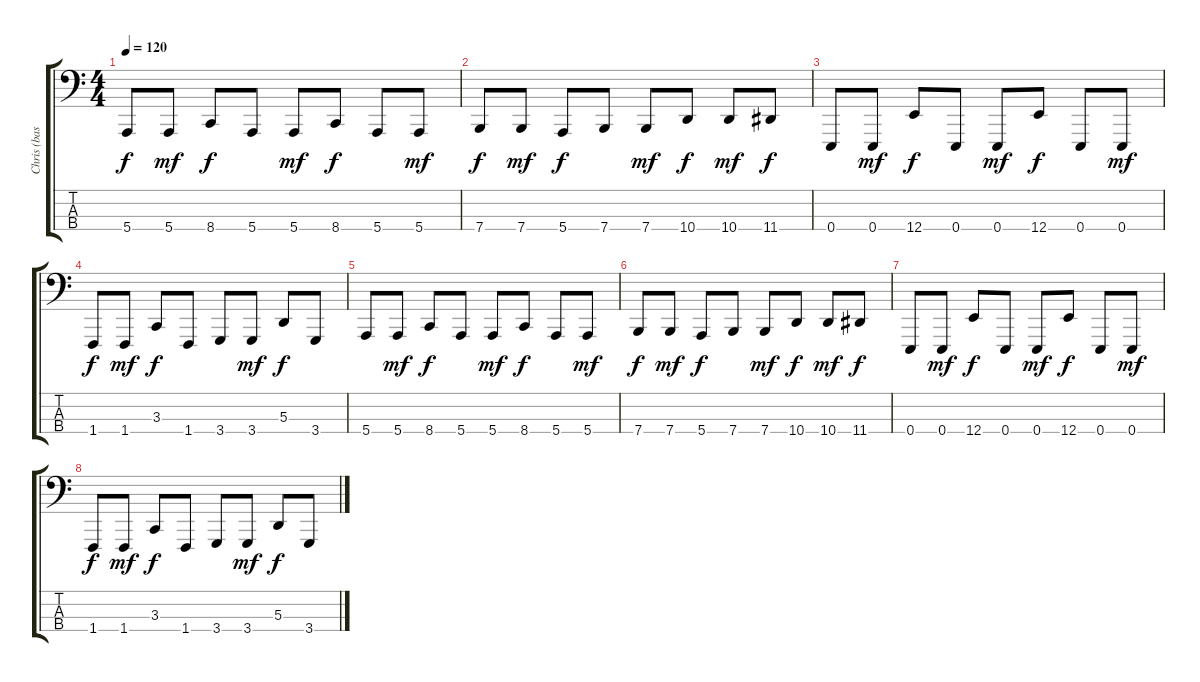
\track ("Chris (bass-fx)" "Chris (bas") {instrument synthbrass2}
\staff {score tabs}
\tuning (G2 D2 A1 E1) {hide}
\ts (4 4)
\tempo 120
\clef f4
\ks c
5.4.8{dy f} 5.4.8{dy mf} 8.4.8{dy f} 5.4.8 5.4.8{dy mf} 8.4.8{dy f} 5.4.8 5.4.8{dy mf} |
7.4.8{dy f} 7.4.8{dy mf} 5.4.8{dy f} 7.4.8 7.4.8{dy mf} 10.4.8{dy f} 10.4.8{dy mf} 11.4.8{dy f} |
0.4.8 0.4.8{dy mf} 12.4.8{dy f} 0.4.8 0.4.8{dy mf} 12.4.8{dy f} 0.4.8 0.4.8{dy mf} |
1.4.8{dy f} 1.4.8{dy mf} 3.3.8{dy f} 1.4.8 3.4.8 3.4.8{dy mf} 5.3.8{dy f} 3.4.8 |
5.4.8 5.4.8{dy mf} 8.4.8{dy f} 5.4.8 5.4.8{dy mf} 8.4.8{dy f} 5.4.8 5.4.8{dy mf} |
7.4.8{dy f} 7.4.8{dy mf} 5.4.8{dy f} 7.4.8 7.4.8{dy mf} 10.4.8{dy f} 10.4.8{dy mf} 11.4.8{dy f} |
0.4.8 0.4.8{dy mf} 12.4.8{dy f} 0.4.8 0.4.8{dy mf} 12.4.8{dy f} 0.4.8 0.4.8{dy mf} |
1.4.8{dy f} 1.4.8{dy mf} 3.3.8{dy f} 1.4.8 3.4.8 3.4.8{dy mf} 5.3.8{dy f} 3.4.8
